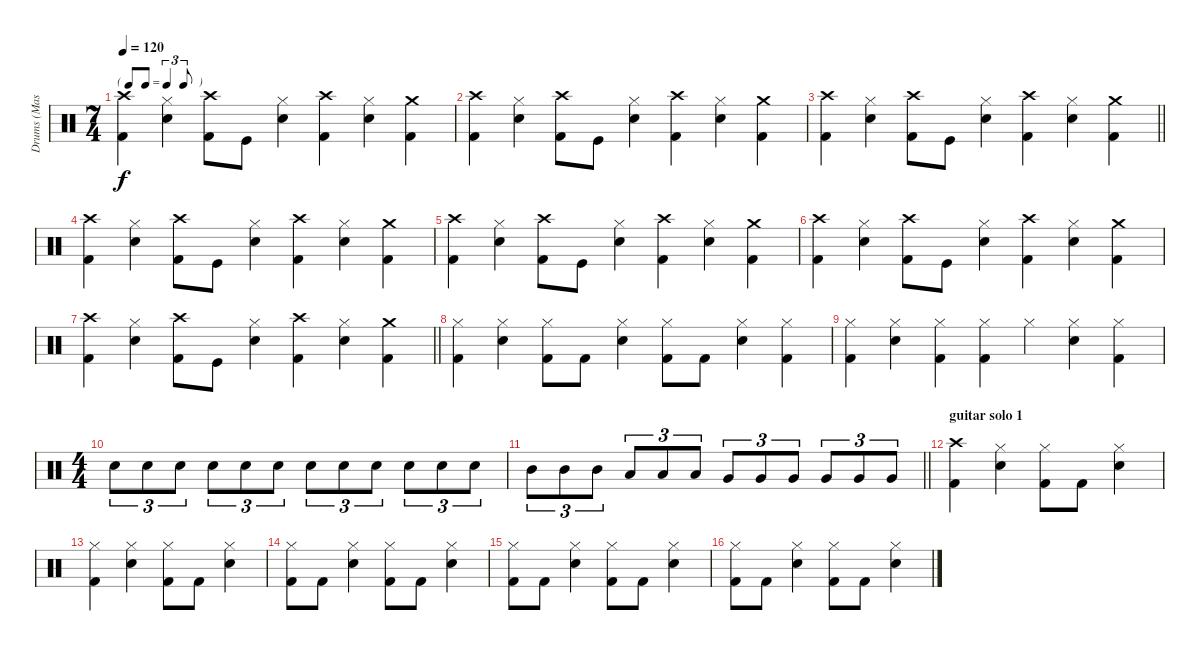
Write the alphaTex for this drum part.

\track ("Drums (Mason)" "Drums (Mas") {instrument percussion}
\staff {score}
\articulation defaults
\ts (7 4)
\tf triplet8th
\tempo 120
\clef neutral
\ks c
("Crash high (hit)" "Kick (hit) 2").4{dy f} ("Hi-Hat (closed)" "Electric Snare (hit)").4 ("Crash high (hit)" "Kick (hit) 2").8 "Kick (hit)".8 ("Hi-Hat (closed)" "Electric Snare (hit)").4 ("Crash high (hit)" "Kick (hit) 2").4 ("Hi-Hat (closed)" "Electric Snare (hit)").4 ("Crash medium (hit)" "Kick (hit) 2").4 |
("Crash high (hit)" "Kick (hit) 2").4 ("Hi-Hat (closed)" "Electric Snare (hit)").4 ("Crash high (hit)" "Kick (hit) 2").8 "Kick (hit)".8 ("Hi-Hat (closed)" "Electric Snare (hit)").4 ("Crash high (hit)" "Kick (hit) 2").4 ("Hi-Hat (closed)" "Electric Snare (hit)").4 ("Crash medium (hit)" "Kick (hit) 2").4 |
\barLineRight lightlight
("Crash high (hit)" "Kick (hit) 2").4 ("Hi-Hat (closed)" "Electric Snare (hit)").4 ("Crash high (hit)" "Kick (hit) 2").8 "Kick (hit)".8 ("Hi-Hat (closed)" "Electric Snare (hit)").4 ("Crash high (hit)" "Kick (hit) 2").4 ("Hi-Hat (closed)" "Electric Snare (hit)").4 ("Crash medium (hit)" "Kick (hit) 2").4 |
("Crash high (hit)" "Kick (hit) 2").4 ("Hi-Hat (closed)" "Electric Snare (hit)").4 ("Crash high (hit)" "Kick (hit) 2").8 "Kick (hit)".8 ("Hi-Hat (closed)" "Electric Snare (hit)").4 ("Crash high (hit)" "Kick (hit) 2").4 ("Hi-Hat (closed)" "Electric Snare (hit)").4 ("Crash medium (hit)" "Kick (hit) 2").4 |
("Crash high (hit)" "Kick (hit) 2").4 ("Hi-Hat (closed)" "Electric Snare (hit)").4 ("Crash high (hit)" "Kick (hit) 2").8 "Kick (hit)".8 ("Hi-Hat (closed)" "Electric Snare (hit)").4 ("Crash high (hit)" "Kick (hit) 2").4 ("Hi-Hat (closed)" "Electric Snare (hit)").4 ("Crash medium (hit)" "Kick (hit) 2").4 |
("Crash high (hit)" "Kick (hit) 2").4 ("Hi-Hat (closed)" "Electric Snare (hit)").4 ("Crash high (hit)" "Kick (hit) 2").8 "Kick (hit)".8 ("Hi-Hat (closed)" "Electric Snare (hit)").4 ("Crash high (hit)" "Kick (hit) 2").4 ("Hi-Hat (closed)" "Electric Snare (hit)").4 ("Crash medium (hit)" "Kick (hit) 2").4 |
\barLineRight lightlight
("Crash high (hit)" "Kick (hit) 2").4 ("Hi-Hat (closed)" "Electric Snare (hit)").4 ("Crash high (hit)" "Kick (hit) 2").8 "Kick (hit)".8 ("Hi-Hat (closed)" "Electric Snare (hit)").4 ("Crash high (hit)" "Kick (hit) 2").4 ("Hi-Hat (closed)" "Electric Snare (hit)").4 ("Crash medium (hit)" "Kick (hit) 2").4 |
("Hi-Hat (closed)" "Kick (hit) 2").4 ("Hi-Hat (closed)" "Electric Snare (hit)").4 ("Hi-Hat (closed)" "Kick (hit) 2").8 "Kick (hit) 2".8 ("Hi-Hat (closed)" "Electric Snare (hit)").4 ("Hi-Hat (closed)" "Kick (hit) 2").8 "Kick (hit) 2".8 ("Hi-Hat (closed)" "Electric Snare (hit)").4 ("Hi-Hat (closed)" "Kick (hit) 2").4 |
("Hi-Hat (closed)" "Kick (hit) 2").4 ("Hi-Hat (closed)" "Electric Snare (hit)").4 ("Hi-Hat (closed)" "Kick (hit) 2").4 ("Hi-Hat (closed)" "Kick (hit) 2").4 "Hi-Hat (closed)".4 ("Hi-Hat (closed)" "Electric Snare (hit)").4 ("Hi-Hat (closed)" "Kick (hit) 2").4 |
\ts (4 4)
"Electric Snare (hit)".8{tu (3 2)} "Electric Snare (hit)".8{tu (3 2)} "Electric Snare (hit)".8{tu (3 2)} "Electric Snare (hit)".8{tu (3 2)} "Electric Snare (hit)".8{tu (3 2)} "Electric Snare (hit)".8{tu (3 2)} "Electric Snare (hit)".8{tu (3 2)} "Electric Snare (hit)".8{tu (3 2)} "Electric Snare (hit)".8{tu (3 2)} "Electric Snare (hit)".8{tu (3 2)} "Electric Snare (hit)".8{tu (3 2)} "Electric Snare (hit)".8{tu (3 2)} |
\barLineRight lightlight "Mid Tom (hit)".8{tu (3 2)} "Mid Tom (hit)".8{tu (3 2)} "Mid Tom (hit)".8{tu (3 2)} "Low Tom (hit)".8{tu (3 2)} "Low Tom (hit)".8{tu (3 2)} "Low Tom (hit)".8{tu (3 2)} "Very Low Tom (hit)".8{tu (3 2)} "Very Low Tom (hit)".8{tu (3 2)} "Very Low Tom (hit)".8{tu (3 2)} "Very Low Tom (hit)".8{tu (3 2)} "Very Low Tom (hit)".8{tu (3 2)} "Very Low Tom (hit)".8{tu (3 2)}
|
\section ("" "guitar solo 1")
("Crash high (hit)" "Kick (hit) 2").4 ("Hi-Hat (closed)" "Electric Snare (hit)").4 ("Hi-Hat (closed)" "Kick (hit) 2").8 "Kick (hit) 2".8 ("Hi-Hat (closed)" "Electric Snare (hit)").4 |
("Hi-Hat (closed)" "Kick (hit) 2").4 ("Hi-Hat (closed)" "Electric Snare (hit)").4 ("Hi-Hat (closed)" "Kick (hit) 2").8 "Kick (hit) 2".8 ("Hi-Hat (closed)" "Electric Snare (hit)").4 |
("Hi-Hat (closed)" "Kick (hit) 2").8 "Kick (hit) 2".8 ("Hi-Hat (closed)" "Electric Snare (hit)").4 ("Hi-Hat (closed)" "Kick (hit) 2").8 "Kick (hit) 2".8 ("Hi-Hat (closed)" "Electric Snare (hit)").4 |
("Hi-Hat (closed)" "Kick (hit) 2").8 "Kick (hit) 2".8 ("Hi-Hat (closed)" "Electric Snare (hit)").4 ("Hi-Hat (closed)" "Kick (hit) 2").8 "Kick (hit) 2".8 ("Hi-Hat (closed)" "Electric Snare (hit)").4 |
("Hi-Hat (closed)" "Kick (hit) 2").8 "Kick (hit) 2".8 ("Hi-Hat (closed)" "Electric Snare (hit)").4 ("Hi-Hat (closed)" "Kick (hit) 2").8 "Kick (hit) 2".8 ("Hi-Hat (closed)" "Electric Snare (hit)").4
